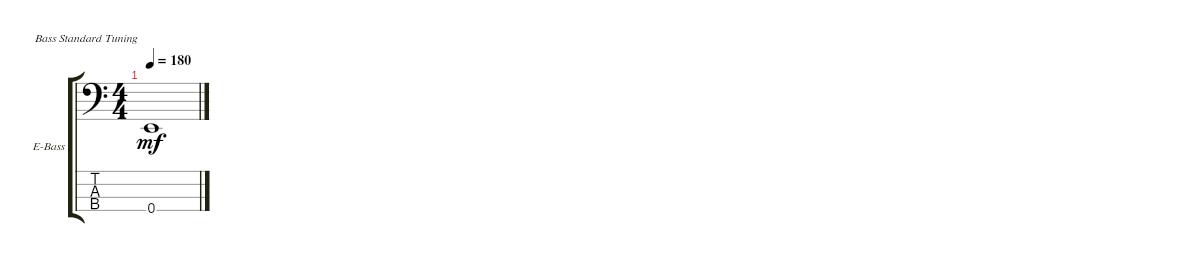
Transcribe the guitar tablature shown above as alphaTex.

\defaultSystemsLayout 4
\bracketExtendMode groupsimilarinstruments
\firstSystemTrackNameOrientation horizontal
\otherSystemsTrackNameOrientation horizontal
\track ("Игорь Тихомиров" "E-Bass") {instrument electricbassfinger}
\staff {score tabs}
\tuning (G2 D2 A1 E1)
\ts (4 4)
\tempo 180
\clef f4
\ks c
0.4.1{dy mf}
